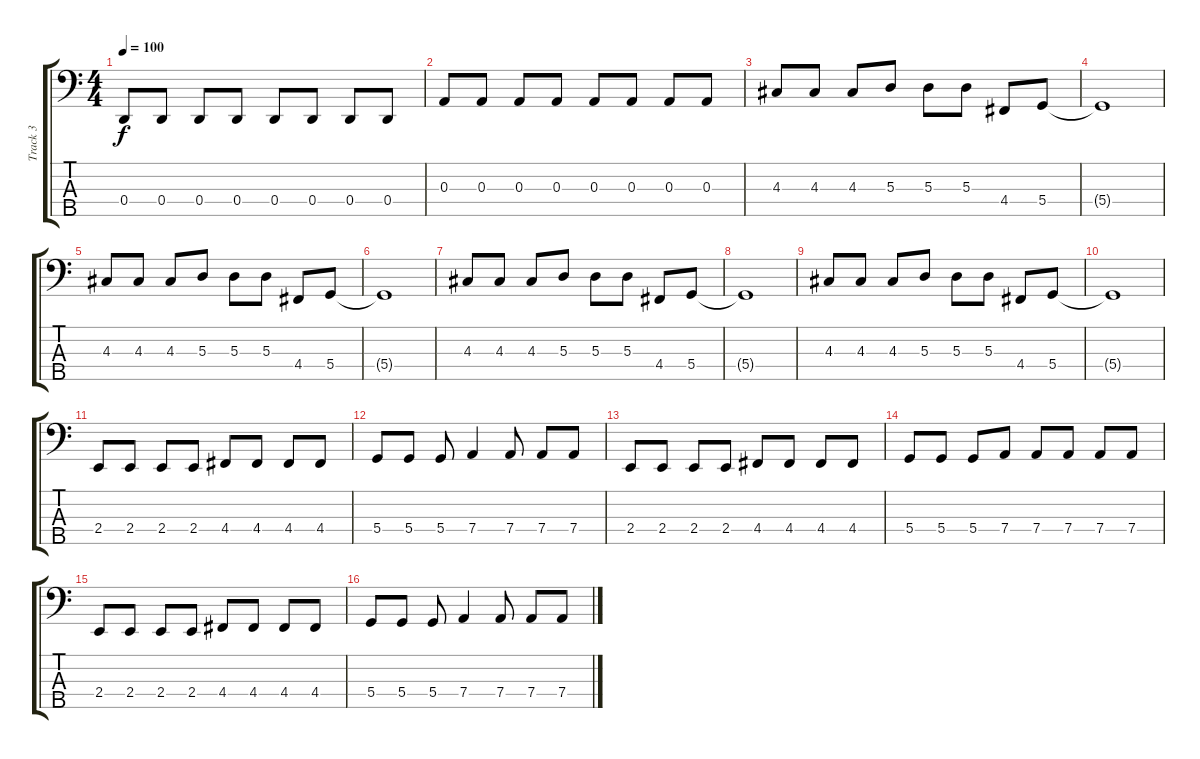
\track ("Track 3" "Track 3") {instrument electricbassfinger}
\staff {score tabs}
\tuning (G2 D2 A1 D1 B0) {hide}
\ts (4 4)
\tempo 100
\clef f4
\ks c
0.4.8{dy f} 0.4.8 0.4.8 0.4.8 0.4.8 0.4.8 0.4.8 0.4.8 |
0.3.8 0.3.8 0.3.8 0.3.8 0.3.8 0.3.8 0.3.8 0.3.8 |
4.3.8 4.3.8 4.3.8 5.3.8 5.3.8 5.3.8 4.4.8 5.4.8 |
5.4{t}.1 |
4.3.8 4.3.8 4.3.8 5.3.8 5.3.8 5.3.8 4.4.8 5.4.8 |
5.4{t}.1 |
4.3.8 4.3.8 4.3.8 5.3.8 5.3.8 5.3.8 4.4.8 5.4.8 |
5.4{t}.1 |
4.3.8 4.3.8 4.3.8 5.3.8 5.3.8 5.3.8 4.4.8 5.4.8 |
5.4{t}.1 |
2.4.8 2.4.8 2.4.8 2.4.8 4.4.8 4.4.8 4.4.8 4.4.8 |
5.4.8 5.4.8 5.4.8 7.4.4 7.4.8 7.4.8 7.4.8 |
2.4.8 2.4.8 2.4.8 2.4.8 4.4.8 4.4.8 4.4.8 4.4.8 |
5.4.8 5.4.8 5.4.8 7.4.8 7.4.8 7.4.8 7.4.8 7.4.8 |
2.4.8 2.4.8 2.4.8 2.4.8 4.4.8 4.4.8 4.4.8 4.4.8 |
5.4.8 5.4.8 5.4.8 7.4.4 7.4.8 7.4.8 7.4.8
